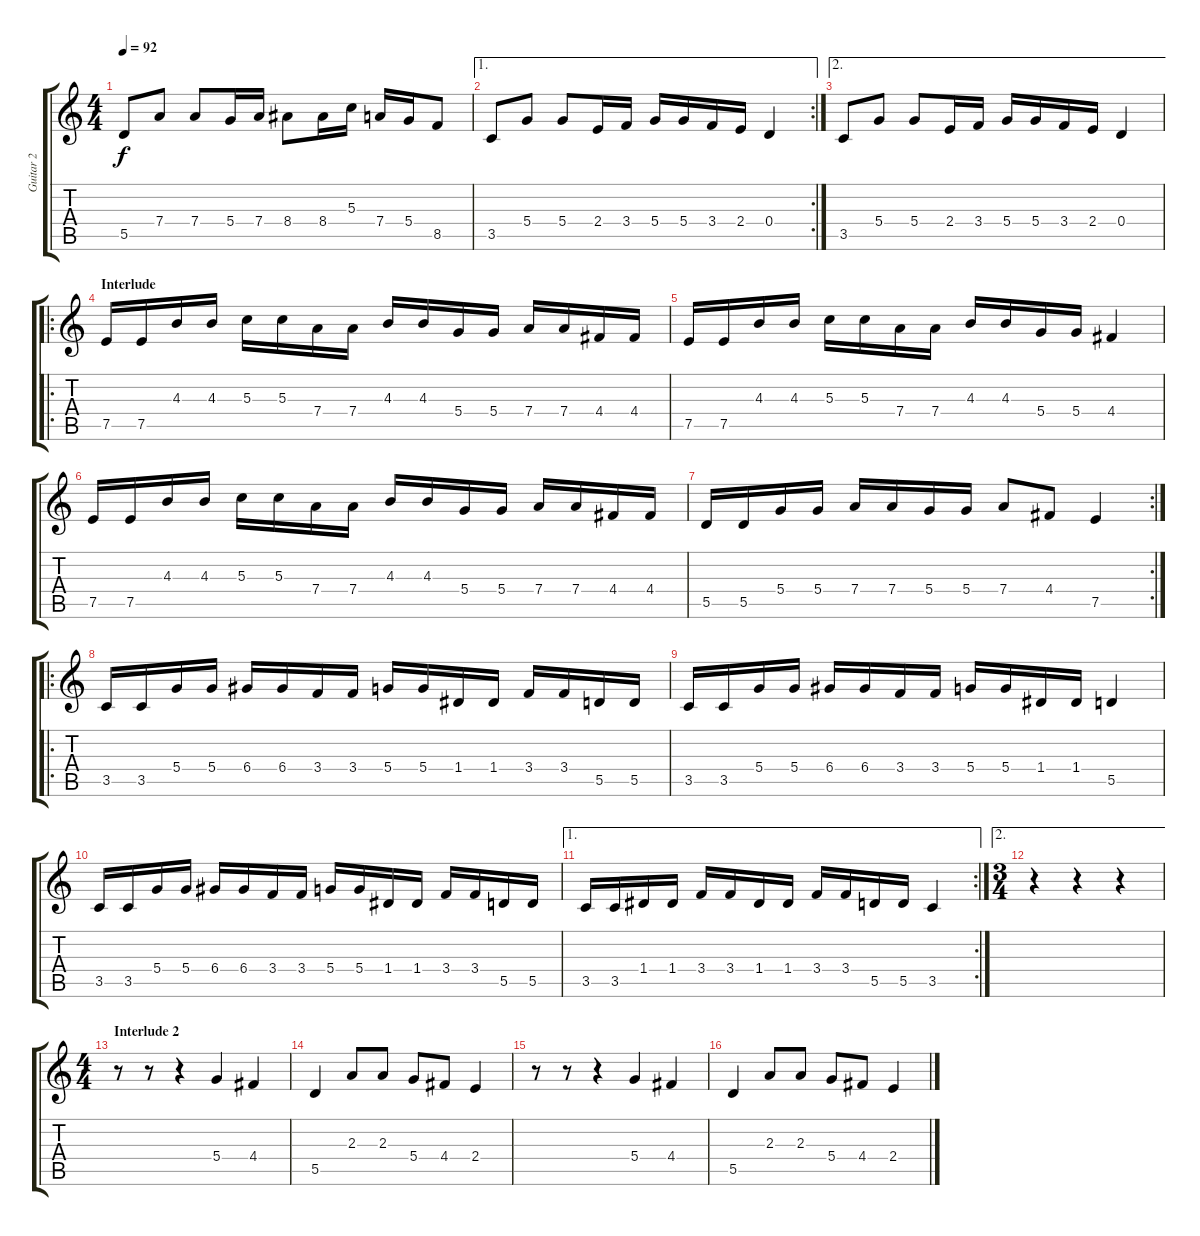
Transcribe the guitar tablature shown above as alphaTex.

\track ("Guitar 2" "Guitar 2") {instrument distortionguitar}
\staff {score tabs}
\tuning (E4 B3 G3 D3 A2 E2) {hide}
\ts (4 4)
\tempo 92
\clef g2
\ks c
5.5.8{dy f} 7.4.8 7.4.8 5.4.16 7.4.16 8.4.8 8.4.16 5.3.16 7.4.16 5.4.16 8.5.8 |
\ae 1
\rc 2
3.5.8 5.4.8 5.4.8 2.4.16 3.4.16 5.4.16 5.4.16 3.4.16 2.4.16 0.4.4 |
\ae 2
3.5.8 5.4.8 5.4.8 2.4.16 3.4.16 5.4.16 5.4.16 3.4.16 2.4.16 0.4.4 |
\ro
\section ("" "Interlude")
7.5.16{volume 14} 7.5.16 4.3.16 4.3.16 5.3.16 5.3.16 7.4.16 7.4.16 4.3.16 4.3.16 5.4.16 5.4.16 7.4.16 7.4.16 4.4.16 4.4.16 |
7.5.16 7.5.16 4.3.16 4.3.16 5.3.16 5.3.16 7.4.16 7.4.16 4.3.16 4.3.16 5.4.16 5.4.16 4.4.4 |
7.5.16 7.5.16 4.3.16 4.3.16 5.3.16 5.3.16 7.4.16 7.4.16 4.3.16 4.3.16 5.4.16 5.4.16 7.4.16 7.4.16 4.4.16 4.4.16 |
\rc 2
5.5.16 5.5.16 5.4.16 5.4.16 7.4.16 7.4.16 5.4.16 5.4.16 7.4.8 4.4.8 7.5.4 |
\ro
3.5.16{volume 14} 3.5.16 5.4.16 5.4.16 6.4.16 6.4.16 3.4.16 3.4.16 5.4.16 5.4.16 1.4.16 1.4.16 3.4.16 3.4.16 5.5.16 5.5.16 |
3.5.16 3.5.16 5.4.16 5.4.16 6.4.16 6.4.16 3.4.16 3.4.16 5.4.16 5.4.16 1.4.16 1.4.16 5.5.4 |
3.5.16 3.5.16 5.4.16 5.4.16 6.4.16 6.4.16 3.4.16 3.4.16 5.4.16 5.4.16 1.4.16 1.4.16 3.4.16 3.4.16 5.5.16 5.5.16 |
\ae 1
\rc 2
3.5.16 3.5.16 1.4.16 1.4.16 3.4.16 3.4.16 1.4.16 1.4.16 3.4.16 3.4.16 5.5.16 5.5.16 3.5.4 |
\ae 2
\ts (3 4)
r.4 r.4 r.4 |
\ts (4 4)
\section ("" "Interlude 2")
r.8{volume 16} r.8 r.4 5.4.4 4.4.4 |
5.5.4 2.3.8 2.3.8 5.4.8 4.4.8 2.4.4 |
r.8 r.8 r.4 5.4.4 4.4.4 |
5.5.4 2.3.8 2.3.8 5.4.8 4.4.8 2.4.4
